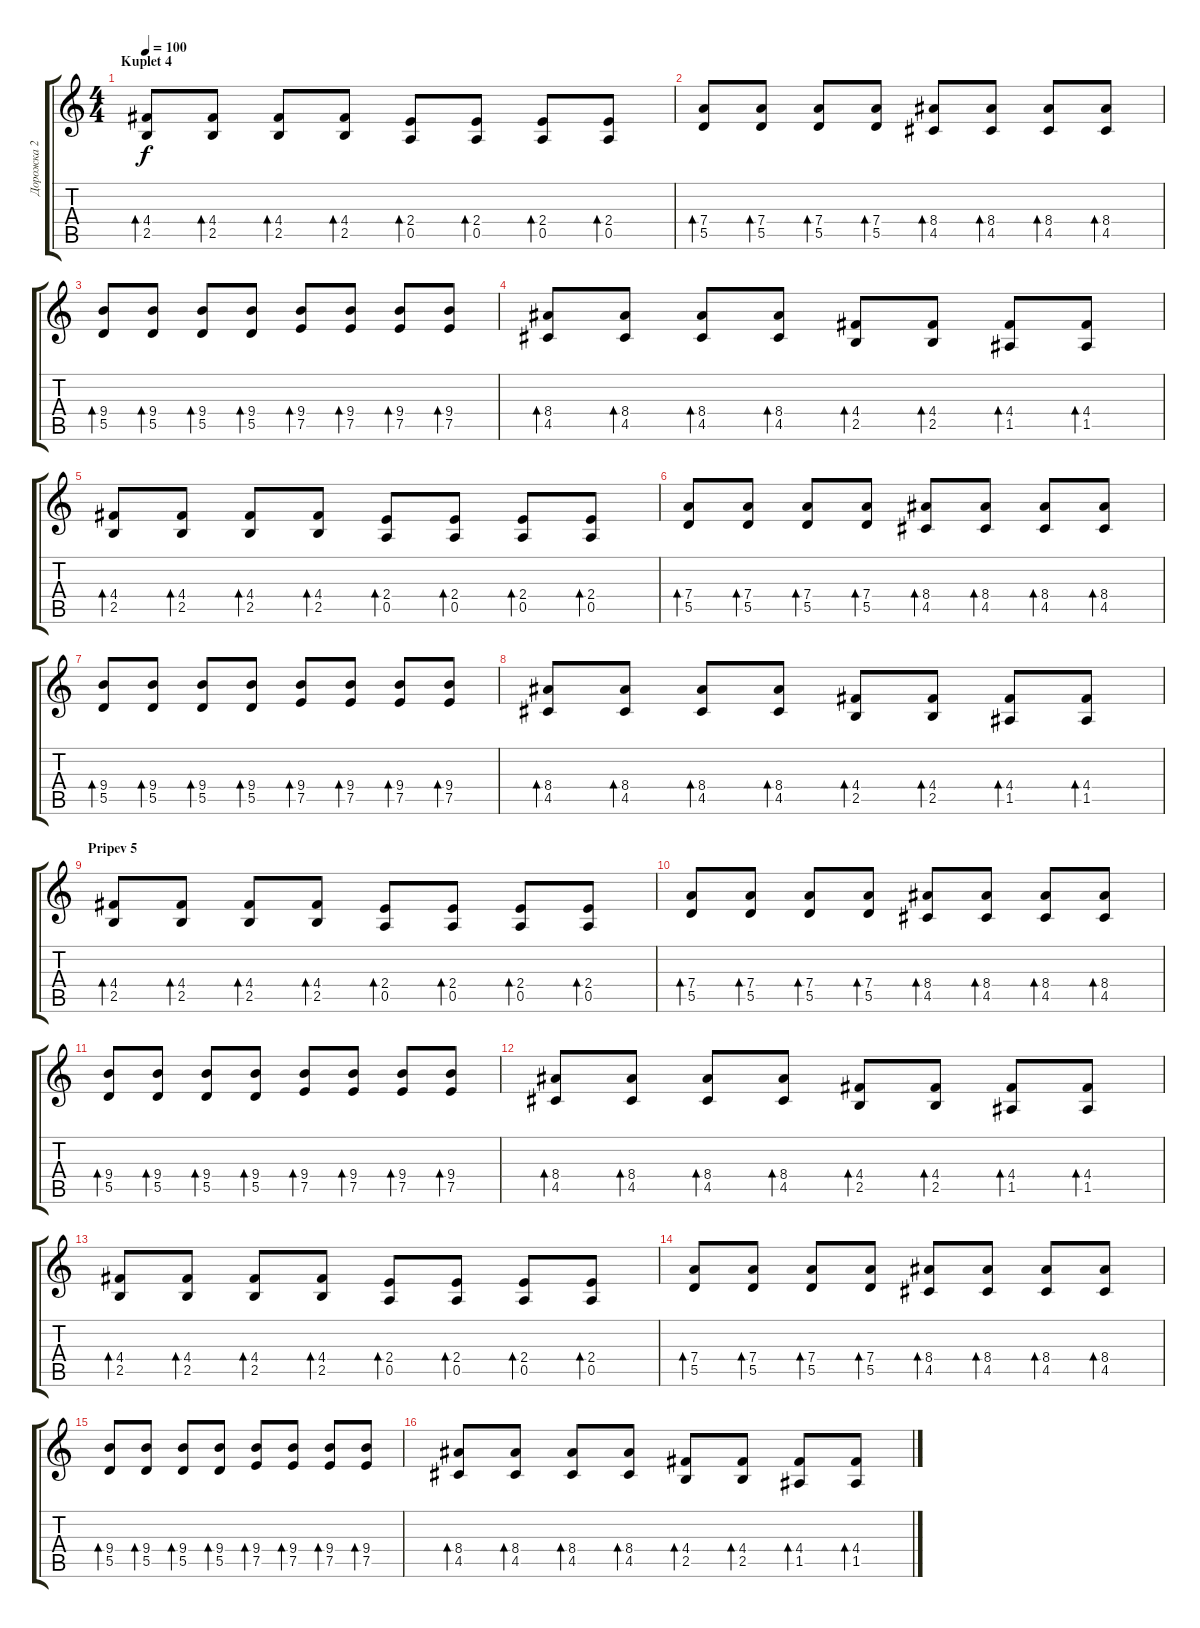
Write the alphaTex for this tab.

\track ("Дорожка 2" "Дорожка 2") {instrument acousticguitarsteel}
\staff {score tabs}
\tuning (E4 B3 G3 D3 A2 E2) {hide}
\ts (4 4)
\section ("" "Kuplet 4")
\tempo 100
\clef g2
\ks c
(4.4 2.5).8{bd 60 dy f} (4.4 2.5).8{bd 60} (4.4 2.5).8{bd 60} (4.4 2.5).8{bd 60} (2.4 0.5).8{bd 60} (2.4 0.5).8{bd 60} (2.4 0.5).8{bd 60} (2.4 0.5).8{bd 60} |
(7.4 5.5).8{bd 60} (7.4 5.5).8{bd 60} (7.4 5.5).8{bd 60} (7.4 5.5).8{bd 60} (8.4 4.5).8{bd 60} (8.4 4.5).8{bd 60} (8.4 4.5).8{bd 60} (8.4 4.5).8{bd 60} |
(9.4 5.5).8{bd 60} (9.4 5.5).8{bd 60} (9.4 5.5).8{bd 60} (9.4 5.5).8{bd 60} (9.4 7.5).8{bd 60} (9.4 7.5).8{bd 60} (9.4 7.5).8{bd 60} (9.4 7.5).8{bd 60} |
(8.4 4.5).8{bd 60} (8.4 4.5).8{bd 60} (8.4 4.5).8{bd 60} (8.4 4.5).8{bd 60} (4.4 2.5).8{bd 60} (4.4 2.5).8{bd 60} (4.4 1.5).8{bd 60} (4.4 1.5).8{bd 60} |
(4.4 2.5).8{bd 60} (4.4 2.5).8{bd 60} (4.4 2.5).8{bd 60} (4.4 2.5).8{bd 60} (2.4 0.5).8{bd 60} (2.4 0.5).8{bd 60} (2.4 0.5).8{bd 60} (2.4 0.5).8{bd 60} |
(7.4 5.5).8{bd 60} (7.4 5.5).8{bd 60} (7.4 5.5).8{bd 60} (7.4 5.5).8{bd 60} (8.4 4.5).8{bd 60} (8.4 4.5).8{bd 60} (8.4 4.5).8{bd 60} (8.4 4.5).8{bd 60} |
(9.4 5.5).8{bd 60} (9.4 5.5).8{bd 60} (9.4 5.5).8{bd 60} (9.4 5.5).8{bd 60} (9.4 7.5).8{bd 60} (9.4 7.5).8{bd 60} (9.4 7.5).8{bd 60} (9.4 7.5).8{bd 60} |
(8.4 4.5).8{bd 60} (8.4 4.5).8{bd 60} (8.4 4.5).8{bd 60} (8.4 4.5).8{bd 60} (4.4 2.5).8{bd 60} (4.4 2.5).8{bd 60} (4.4 1.5).8{bd 60} (4.4 1.5).8{bd 60} |
\section ("" "Pripev 5")
(4.4 2.5).8{bd 60} (4.4 2.5).8{bd 60} (4.4 2.5).8{bd 60} (4.4 2.5).8{bd 60} (2.4 0.5).8{bd 60} (2.4 0.5).8{bd 60} (2.4 0.5).8{bd 60} (2.4 0.5).8{bd 60} |
(7.4 5.5).8{bd 60} (7.4 5.5).8{bd 60} (7.4 5.5).8{bd 60} (7.4 5.5).8{bd 60} (8.4 4.5).8{bd 60} (8.4 4.5).8{bd 60} (8.4 4.5).8{bd 60} (8.4 4.5).8{bd 60} |
(9.4 5.5).8{bd 60} (9.4 5.5).8{bd 60} (9.4 5.5).8{bd 60} (9.4 5.5).8{bd 60} (9.4 7.5).8{bd 60} (9.4 7.5).8{bd 60} (9.4 7.5).8{bd 60} (9.4 7.5).8{bd 60} |
(8.4 4.5).8{bd 60} (8.4 4.5).8{bd 60} (8.4 4.5).8{bd 60} (8.4 4.5).8{bd 60} (4.4 2.5).8{bd 60} (4.4 2.5).8{bd 60} (4.4 1.5).8{bd 60} (4.4 1.5).8{bd 60} |
(4.4 2.5).8{bd 60} (4.4 2.5).8{bd 60} (4.4 2.5).8{bd 60} (4.4 2.5).8{bd 60} (2.4 0.5).8{bd 60} (2.4 0.5).8{bd 60} (2.4 0.5).8{bd 60} (2.4 0.5).8{bd 60} |
(7.4 5.5).8{bd 60} (7.4 5.5).8{bd 60} (7.4 5.5).8{bd 60} (7.4 5.5).8{bd 60} (8.4 4.5).8{bd 60} (8.4 4.5).8{bd 60} (8.4 4.5).8{bd 60} (8.4 4.5).8{bd 60} |
(9.4 5.5).8{bd 60} (9.4 5.5).8{bd 60} (9.4 5.5).8{bd 60} (9.4 5.5).8{bd 60} (9.4 7.5).8{bd 60} (9.4 7.5).8{bd 60} (9.4 7.5).8{bd 60} (9.4 7.5).8{bd 60} |
(8.4 4.5).8{bd 60} (8.4 4.5).8{bd 60} (8.4 4.5).8{bd 60} (8.4 4.5).8{bd 60} (4.4 2.5).8{bd 60} (4.4 2.5).8{bd 60} (4.4 1.5).8{bd 60} (4.4 1.5).8{bd 60}
